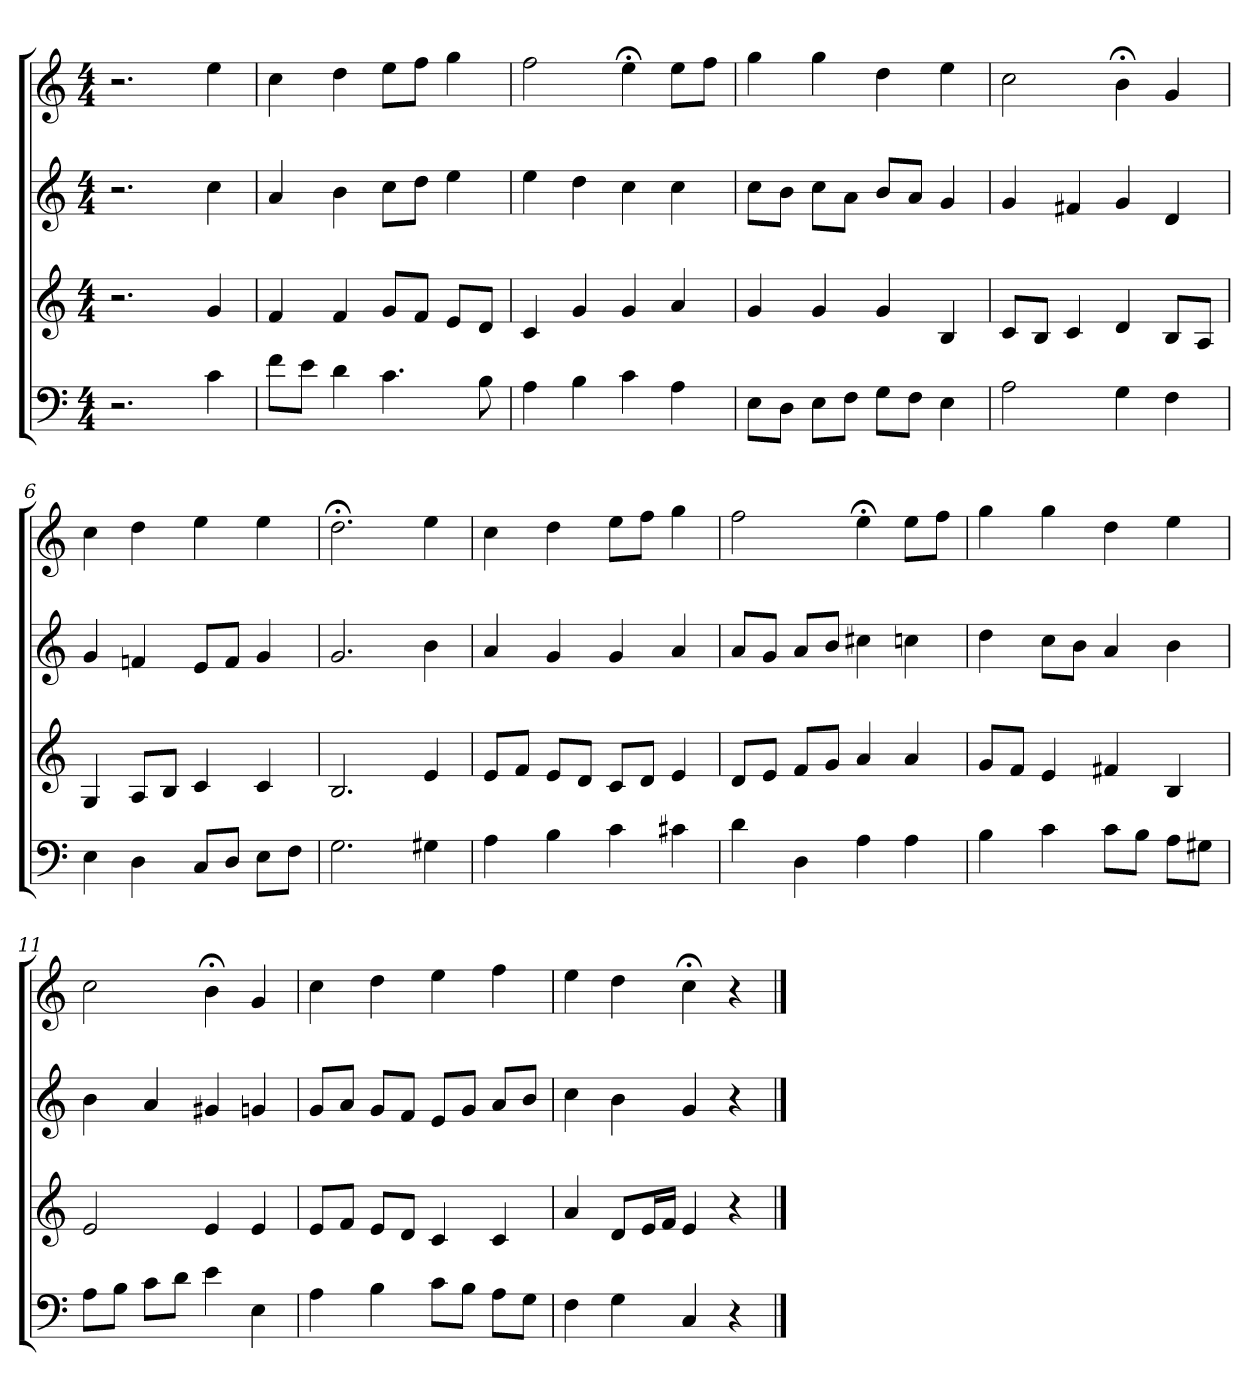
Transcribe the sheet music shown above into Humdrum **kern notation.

**kern	**kern	**kern	**kern
*part4	*part3	*part2	*part1
*staff4	*staff3	*staff2	*staff1
*clefF4	*clefG2	*clefG2	*clefG2
*k[]	*k[]	*k[]	*k[]
*C:	*C:	*C:	*C:
*M4/4	*M4/4	*M4/4	*M4/4
=1	=1	=1	=1
2.r	2.r	2.r	2.r
4c	4g	4cc	4ee
=2	=2	=2	=2
8f\L	4f	4a	4cc
8e\J	.	.	.
4d	4f	4b	4dd
4.c	8g/L	8cc\L	8ee\L
.	8f/J	8dd\J	8ff\J
.	8e/L	4ee	4gg
8B	8d/J	.	.
=3	=3	=3	=3
4A	4c	4ee	2ff
4B	4g	4dd	.
4c	4g	4cc	4ee;<
4A	4a	4cc	8ee\L
.	.	.	8ff\J
=4	=4	=4	=4
8E\L	4g	8cc\L	4gg
8D\J	.	8b\J	.
8E\L	4g	8cc\L	4gg
8F\J	.	8a\J	.
8G\L	4g	8b/L	4dd
8F\J	.	8a/J	.
4E	4B	4g	4ee
=5	=5	=5	=5
2A	8c/L	4g	2cc
.	8B/J	.	.
.	4c	4f#X	.
4G	4d	4g	4b;<
4F	8B/L	4d	4g
.	8A/J	.	.
=6	=6	=6	=6
4E	4G	4g	4cc
4D	8A/L	4fn	4dd
.	8B/J	.	.
8C/L	4c	8e/L	4ee
8D/J	.	8f/J	.
8E\L	4c	4g	4ee
8F\J	.	.	.
=7	=7	=7	=7
2.G	2.B	2.g	2.dd;<
4G#X	4e	4b	4ee
=8	=8	=8	=8
4A	8e/L	4a	4cc
.	8f/J	.	.
4B	8e/L	4g	4dd
.	8d/J	.	.
4c	8c/L	4g	8ee\L
.	8d/J	.	8ff\J
4c#X	4e	4a	4gg
=9	=9	=9	=9
4d	8d/L	8a/L	2ff
.	8e/J	8g/J	.
4D	8f/L	8a/L	.
.	8g/J	8b/J	.
4A	4a	4cc#X	4ee;<
4A	4a	4ccn	8ee\L
.	.	.	8ff\J
=10	=10	=10	=10
4B	8g/L	4dd	4gg
.	8f/J	.	.
4c	4e	8cc\L	4gg
.	.	8b\J	.
8c\L	4f#X	4a	4dd
8B\J	.	.	.
8A\L	4B	4b	4ee
8G#X\J	.	.	.
=11	=11	=11	=11
8A\L	2e	4b	2cc
8B\J	.	.	.
8c\L	.	4a	.
8d\J	.	.	.
4e	4e	4g#X	4b;<
4E	4e	4gn	4g
=12	=12	=12	=12
4A	8e/L	8g/L	4cc
.	8f/J	8a/J	.
4B	8e/L	8g/L	4dd
.	8d/J	8f/J	.
8c\L	4c	8e/L	4ee
8B\J	.	8g/J	.
8A\L	4c	8a/L	4ff
8G\J	.	8b/J	.
=13	=13	=13	=13
4F	4a	4cc	4ee
4G	8d/L	4b	4dd
.	16e/L	.	.
.	16f/JJ	.	.
4C	4e	4g	4cc;<
4r	4r	4r	4r
==	==	==	==
*-	*-	*-	*-
